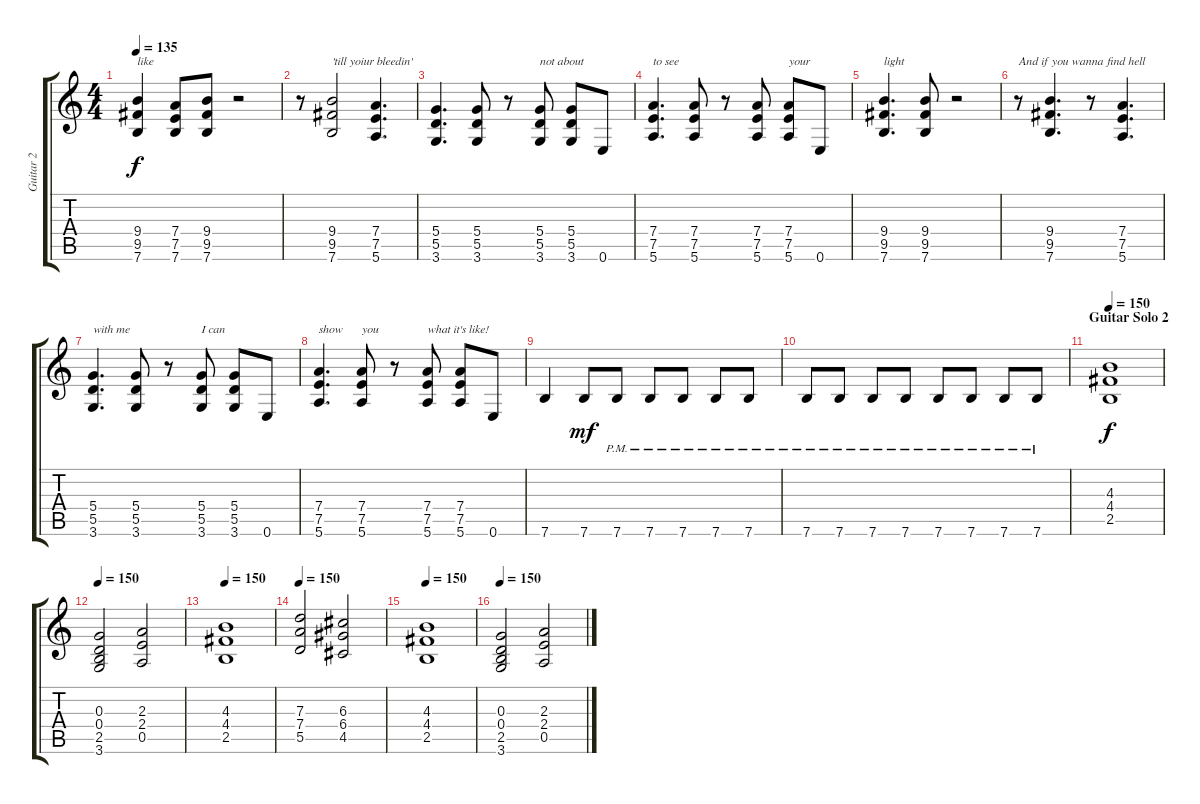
\track ("Guitar 2" "Guitar 2") {instrument distortionguitar}
\staff {score tabs}
\tuning (E4 B3 G3 D3 A2 E2) {hide}
\ts (4 4)
\tempo 135
\clef g2
\ks c
(9.4 9.5 7.6).4{txt "like" dy f} (7.4 7.5 7.6).8 (9.4 9.5 7.6).8 r.2 |
r.8 (9.4 9.5 7.6).2{txt "'till yoiur bleedin'"} (7.4 7.5 5.6).4{d} |
(5.4 5.5 3.6).4{d} (5.4 5.5 3.6).8 r.8 (5.4 5.5 3.6).8{txt "not about "} (5.4 5.5 3.6).8 0.6.8 |
(7.4 7.5 5.6).4{d txt "to see "} (7.4 7.5 5.6).8 r.8 (7.4 7.5 5.6).8 (7.4 7.5 5.6).8{txt "your"} 0.6.8 |
(9.4 9.5 7.6).4{d txt "light"} (9.4 9.5 7.6).8 r.2 |
r.8{txt "And if you wanna find hell"} (9.4 9.5 7.6).4{d} r.8 (7.4 7.5 5.6).4{d} |
(5.4 5.5 3.6).4{d txt "with me"} (5.4 5.5 3.6).8 r.8 (5.4 5.5 3.6).8{txt "I can"} (5.4 5.5 3.6).8 0.6.8 |
(7.4 7.5 5.6).4{d txt "show"} (7.4 7.5 5.6).8{txt "you"} r.8 (7.4 7.5 5.6).8{txt "what it's like!"} (7.4 7.5 5.6).8 0.6.8 |
7.6.4 7.6.8{dy mf} 7.6{pm}.8 7.6{pm}.8 7.6{pm}.8 7.6{pm}.8 7.6{pm}.8 |
7.6{pm}.8 7.6{pm}.8 7.6{pm}.8 7.6{pm}.8 7.6{pm}.8 7.6{pm}.8 7.6{pm}.8 7.6{pm}.8 |
\section ("" "Guitar Solo 2")
\tempo 150
(4.3 4.4 2.5).1{dy f} |
\tempo 150
(0.3 0.4 2.5 3.6).2 (2.3 2.4 0.5).2 |
\tempo 150
(4.3 4.4 2.5).1 |
\tempo 150
(7.3 7.4 5.5).2 (6.3 6.4 4.5).2 |
\tempo 150
(4.3 4.4 2.5).1 |
\tempo 150
(0.3 0.4 2.5 3.6).2 (2.3 2.4 0.5).2
